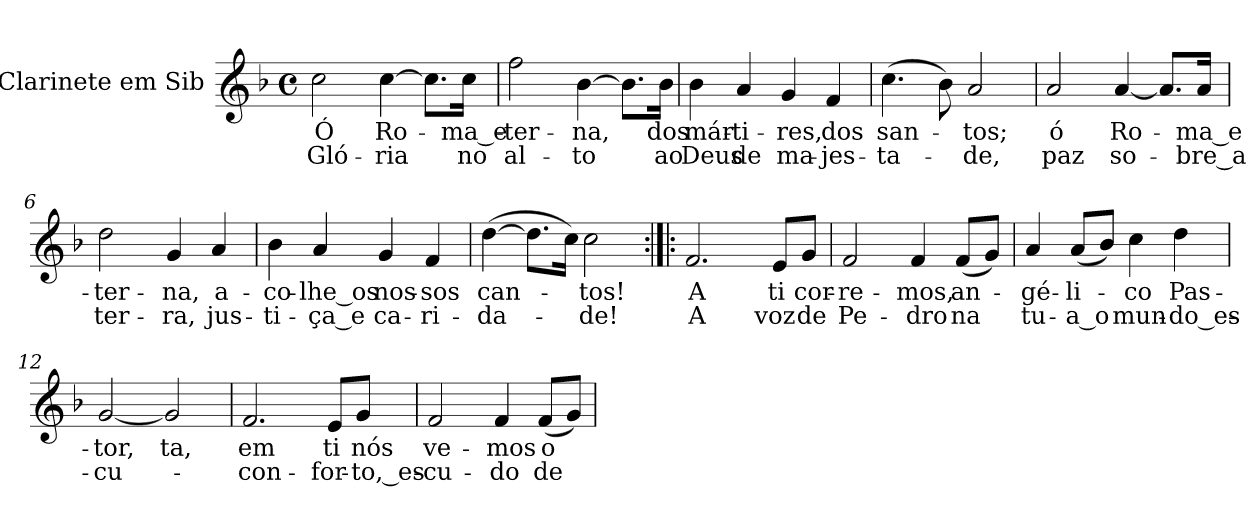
**kern	**text	**text
*part1	*part1	*part1
*staff1	*staff1	*staff1
*I"Clarinete em Sib	*	*
*I'Cl.	*	*
!!LO:PB:g=z
*clefG2	*	*
*ITrd1c2	*	*
*k[b-e-a-]	*	*
*E-:	*	*
*M4/4	*	*
*met(c)	*	*
*MM96	*	*
=1	=1	=1
!	!LO:LY:b:color=#000000	!LO:LY:b:color=#000000
2b-i\	Ó	Gló-
!	!LO:LY:b:color=#000000	!LO:LY:b:color=#000000
[4b-i\	Ro-	-ria
8.b-i\L]	.	.
!	!LO:LY:b:color=#000000	!LO:LY:b:color=#000000
16b-i\Jk	-ma_e-	no
=2	=2	=2
!	!LO:LY:b:color=#000000	!LO:LY:b:color=#000000
2ee-i\	-ter-	al-
!	!LO:LY:b:color=#000000	!LO:LY:b:color=#000000
[4a-i\	-na,	-to
8.a-i\L]	.	.
!	!LO:LY:b:color=#000000	!LO:LY:b:color=#000000
16a-i\Jk	dos	ao
=3	=3	=3
!	!LO:LY:b:color=#000000	!LO:LY:b:color=#000000
4a-i\	már-	Deus
!	!LO:LY:b:color=#000000	!LO:LY:b:color=#000000
4gi/	-ti-	de
!	!LO:LY:b:color=#000000	!LO:LY:b:color=#000000
4fi/	-res,	ma-
!	!LO:LY:b:color=#000000	!LO:LY:b:color=#000000
4e-i/	dos	-jes-
=4	=4	=4
!	!LO:LY:b:color=#000000	!LO:LY:b:color=#000000
(4.b-i\	san-	-ta-
8a-i\)	.	.
!	!LO:LY:b:color=#000000	!LO:LY:b:color=#000000
2gi/	-tos;	-de,
=5	=5	=5
!	!LO:LY:b:color=#000000	!LO:LY:b:color=#000000
2gi/	ó	paz
!	!LO:LY:b:color=#000000	!LO:LY:b:color=#000000
[4gi/	Ro-	so-
8.gi/L]	.	.
!	!LO:LY:b:color=#000000	!LO:LY:b:color=#000000
16gi/Jk	-ma_e-	-bre_a
=6	=6	=6
!	!LO:LY:b:color=#000000	!LO:LY:b:color=#000000
2cci\	-ter-	ter-
!	!LO:LY:b:color=#000000	!LO:LY:b:color=#000000
4fi/	-na,	-ra,
!	!LO:LY:b:color=#000000	!LO:LY:b:color=#000000
4gi/	a-	jus-
!!LO:LB:g=z
=7	=7	=7
!	!LO:LY:b:color=#000000	!LO:LY:b:color=#000000
4a-i\	-co-	-ti-
!	!LO:LY:b:color=#000000	!LO:LY:b:color=#000000
4gi/	-lhe_os	-ça_e
!	!LO:LY:b:color=#000000	!LO:LY:b:color=#000000
4fi/	nos-	ca-
!	!LO:LY:b:color=#000000	!LO:LY:b:color=#000000
4e-i/	-sos	-ri-
=8	=8	=8
!	!LO:LY:b:color=#000000	!LO:LY:b:color=#000000
([4cci\	can-	-da-
8.cci\L]	.	.
16b-i\Jk)	.	.
!	!LO:LY:b:color=#000000	!LO:LY:b:color=#000000
2b-i\	-tos!	-de!
=9:|!|:	=9:|!|:	=9:|!|:
!	!LO:LY:b:color=#000000	!LO:LY:b:color=#000000
2.e-i/	A	A
!	!LO:LY:b:color=#000000	!LO:LY:b:color=#000000
8di/L	ti	voz
!	!LO:LY:b:color=#000000	!LO:LY:b:color=#000000
8fi/J	cor-	de
=10	=10	=10
!	!LO:LY:b:color=#000000	!LO:LY:b:color=#000000
2e-i/	-re-	Pe-
!	!LO:LY:b:color=#000000	!LO:LY:b:color=#000000
4e-i/	-mos,	-dro
!	!LO:LY:b:color=#000000	!LO:LY:b:color=#000000
(8e-i/L	an-	na
8fi/J)	.	.
=11	=11	=11
!	!LO:LY:b:color=#000000	!LO:LY:b:color=#000000
4gi/	-gé-	tu-
!	!LO:LY:b:color=#000000	!LO:LY:b:color=#000000
(8gi/L	-li-	-a_o
8a-i/J)	.	.
!	!LO:LY:b:color=#000000	!LO:LY:b:color=#000000
4b-i\	-co	mun-
!	!LO:LY:b:color=#000000	!LO:LY:b:color=#000000
4cci\	Pas-	-do_es-
!!LO:LB:g=z
=12	=12	=12
!	!LO:LY:b:color=#000000	!LO:LY:b:color=#000000
[2fi/	-tor,	-cu-
!	!LO:LY:b:color=#000000	!
2fi/]	-ta,	.
=13	=13	=13
!	!LO:LY:b:color=#000000	!LO:LY:b:color=#000000
2.e-i/	em	con-
!	!LO:LY:b:color=#000000	!LO:LY:b:color=#000000
8di/L	ti	-for-
!	!LO:LY:b:color=#000000	!LO:LY:b:color=#000000
8fi/J	nós	-to,_es-
=14	=14	=14
!	!LO:LY:b:color=#000000	!LO:LY:b:color=#000000
2e-i/	ve-	-cu-
!	!LO:LY:b:color=#000000	!LO:LY:b:color=#000000
4e-i/	-mos	-do
!	!LO:LY:b:color=#000000	!LO:LY:b:color=#000000
(8e-i/L	o	de
8fi/J)	.	.
=	=	=
*-	*-	*-
